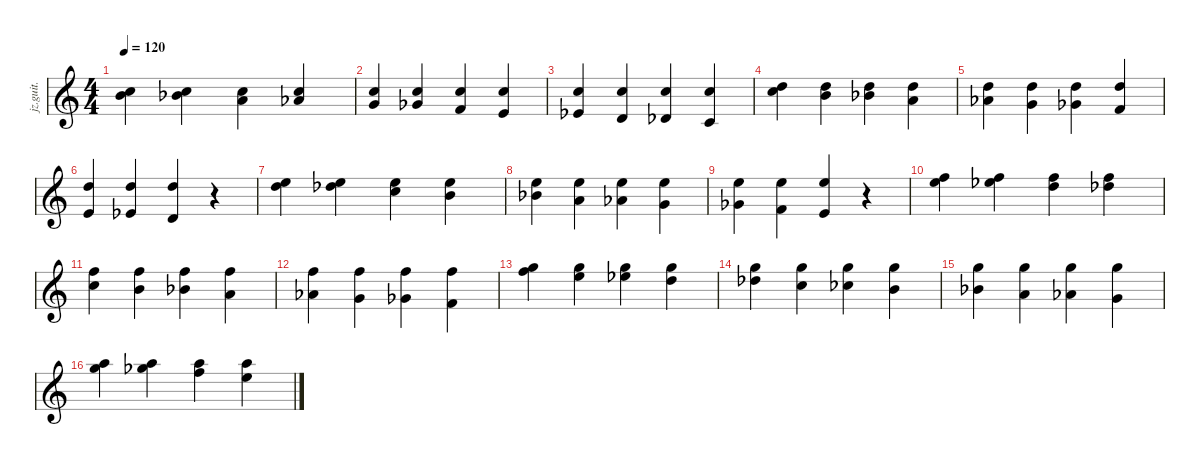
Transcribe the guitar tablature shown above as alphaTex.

\defaultSystemsLayout 4
\hideDynamics
\bracketExtendMode nobrackets
\otherSystemsTrackNameOrientation horizontal
\track ("Jazz Guitar" "jz.guit.") {instrument electricguitarjazz}
\staff {score}
\tuning (E4 B3 G3 D3 A2 E2)
\ts (4 4)
\tempo 120
\clef g2
\ks c
(1.2 4.3).4{dy mf instrument electricguitarjazz beam Down} (1.2 8.4{acc b}).4{beam Down} (1.2 2.3).4{beam Down} (1.2 6.4{acc b}).4{beam Up} |
(1.2 0.3).4{beam Up} (1.2 4.4{acc b}).4{beam Up} (1.2 3.4).4{beam Up} (1.2 2.4).4{beam Up} |
(1.2 1.4{acc b}).4{beam Up} (1.2 0.4).4{beam Up} (1.2 4.5{acc b}).4{beam Up} (1.2 3.5).4{beam Up} |
(3.2 5.3).4{beam Down} (3.2 4.3).4{beam Down} (3.2 3.3{acc b}).4{beam Down} (3.2 2.3).4{beam Down} |
(3.2 1.3{acc b}).4{beam Down} (3.2 0.3).4{beam Down} (3.2 4.4{acc b}).4{beam Down} (3.2 3.4).4{beam Up} |
(3.2 2.4).4{beam Up} (3.2 1.4{acc b}).4{beam Up} (3.2 0.4).4{beam Up} r.4{beam Up} |
(0.1 3.2).4{beam Down} (0.1 2.2{acc b}).4{beam Down} (0.1 1.2).4{beam Down} (0.1 0.2).4{beam Down} |
(0.1 3.3{acc b}).4{beam Down} (0.1 2.3).4{beam Down} (0.1 1.3{acc b}).4{beam Down} (0.1 0.3).4{beam Down} |
(0.1 4.4{acc b}).4{beam Down} (0.1 3.4).4{beam Down} (0.1 2.4).4{beam Up} r.4{beam Up} |
(1.1 5.2).4{beam Down} (1.1 4.2{acc b}).4{beam Down} (1.1 3.2).4{beam Down} (1.1 2.2{acc b}).4{beam Down} |
(1.1 1.2).4{beam Down} (1.1 0.2).4{beam Down} (1.1 3.3{acc b}).4{beam Down} (1.1 2.3).4{beam Down} |
(1.1 1.3{acc b}).4{beam Down} (1.1 0.3).4{beam Down} (1.1 4.4{acc b}).4{beam Down} (1.1 3.4).4{beam Down} |
(3.1 6.2).4{beam Down} (3.1 5.2).4{beam Down} (3.1 4.2{acc b}).4{beam Down} (3.1 3.2).4{beam Down} |
(3.1 2.2{acc b}).4{beam Down} (3.1 1.2).4{beam Down} (3.1 0.2{acc b}).4{beam Down} (3.1 0.2).4{beam Down} |
(3.1 3.3{acc b}).4{beam Down} (3.1 2.3).4{beam Down} (3.1 1.3{acc b}).4{beam Down} (3.1 0.3).4{beam Down} |
(5.1 8.2).4{beam Down} (5.1 7.2{acc b}).4{beam Down} (5.1 6.2).4{beam Down} (5.1 5.2).4{beam Down}
